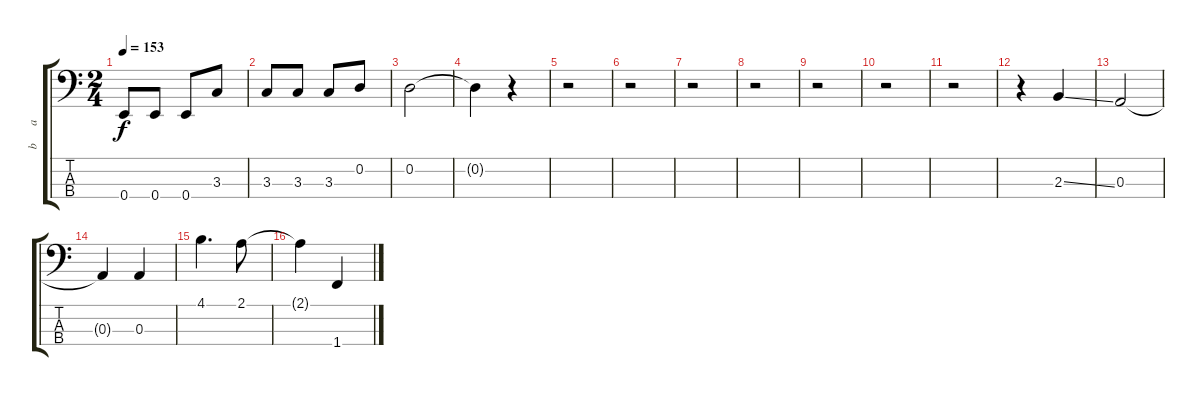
\track ("b      a       s      s" "b      a  ") {instrument electricbassfinger}
\staff {score tabs}
\tuning (G2 D2 A1 E1) {hide}
\ts (2 4)
\tempo 153
\clef f4
\ks c
0.4.8{dy f} 0.4.8 0.4.8 3.3.8 |
3.3.8 3.3.8 3.3.8 0.2.8 |
0.2.2 |
0.2{t}.4 r.4 |
r.2 |
r.2 |
r.2 |
r.2 |
r.2 |
r.2 |
r.2 |
r.4 2.3{ss}.4 |
0.3.2 |
0.3{t}.4 0.3.4 |
4.1.4{d} 2.1.8 |
2.1{t}.4 1.4.4
